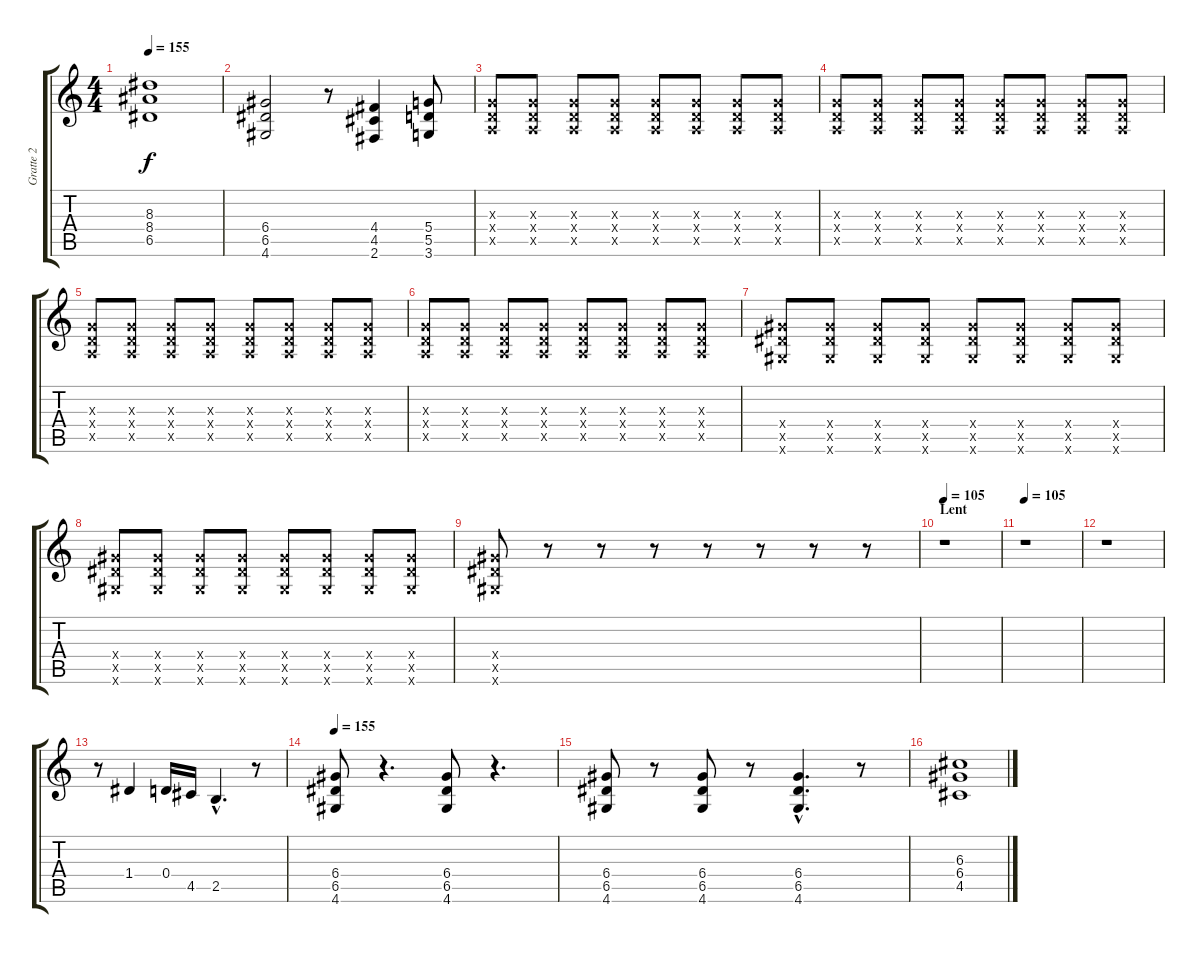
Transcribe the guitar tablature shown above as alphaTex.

\track ("Gratte 2" "Gratte 2") {instrument overdrivenguitar}
\staff {score tabs}
\tuning (E4 B3 G3 D3 A2 E2) {hide}
\ts (4 4)
\tempo 155
\clef g2
\ks c
(8.3 8.4 6.5).1{dy f} |
(6.4 6.5 4.6).2 r.8 (4.4 4.5 2.6).4 (5.4 5.5 3.6).8 |
(0.3{x} 0.4{x} 0.5{x}).8 (0.3{x} 0.4{x} 0.5{x}).8 (0.3{x} 0.4{x} 0.5{x}).8 (0.3{x} 0.4{x} 0.5{x}).8 (0.3{x} 0.4{x} 0.5{x}).8 (0.3{x} 0.4{x} 0.5{x}).8 (0.3{x} 0.4{x} 0.5{x}).8 (0.3{x} 0.4{x} 0.5{x}).8 |
(0.3{x} 0.4{x} 0.5{x}).8 (0.3{x} 0.4{x} 0.5{x}).8 (0.3{x} 0.4{x} 0.5{x}).8 (0.3{x} 0.4{x} 0.5{x}).8 (0.3{x} 0.4{x} 0.5{x}).8 (0.3{x} 0.4{x} 0.5{x}).8 (0.3{x} 0.4{x} 0.5{x}).8 (0.3{x} 0.4{x} 0.5{x}).8 |
(0.3{x} 0.4{x} 0.5{x}).8 (0.3{x} 0.4{x} 0.5{x}).8 (0.3{x} 0.4{x} 0.5{x}).8 (0.3{x} 0.4{x} 0.5{x}).8 (0.3{x} 0.4{x} 0.5{x}).8 (0.3{x} 0.4{x} 0.5{x}).8 (0.3{x} 0.4{x} 0.5{x}).8 (0.3{x} 0.4{x} 0.5{x}).8 |
(0.3{x} 0.4{x} 0.5{x}).8 (0.3{x} 0.4{x} 0.5{x}).8 (0.3{x} 0.4{x} 0.5{x}).8 (0.3{x} 0.4{x} 0.5{x}).8 (0.3{x} 0.4{x} 0.5{x}).8 (0.3{x} 0.4{x} 0.5{x}).8 (0.3{x} 0.4{x} 0.5{x}).8 (0.3{x} 0.4{x} 0.5{x}).8 |
(6.4{x} 6.5{x} 4.6{x}).8 (6.4{x} 6.5{x} 4.6{x}).8 (6.4{x} 6.5{x} 4.6{x}).8 (6.4{x} 6.5{x} 4.6{x}).8 (6.4{x} 6.5{x} 4.6{x}).8 (6.4{x} 6.5{x} 4.6{x}).8 (6.4{x} 6.5{x} 4.6{x}).8 (6.4{x} 6.5{x} 4.6{x}).8 |
(6.4{x} 6.5{x} 4.6{x}).8 (6.4{x} 6.5{x} 4.6{x}).8 (6.4{x} 6.5{x} 4.6{x}).8 (6.4{x} 6.5{x} 4.6{x}).8 (6.4{x} 6.5{x} 4.6{x}).8 (6.4{x} 6.5{x} 4.6{x}).8 (6.4{x} 6.5{x} 4.6{x}).8 (6.4{x} 6.5{x} 4.6{x}).8 |
(6.4{x} 6.5{x} 4.6{x}).8 r.8 r.8 r.8 r.8 r.8 r.8 r.8 |
\section ("" "Lent")
\tempo 105
r.1{instrument electricguitarclean} |
\tempo 105
r.1 |
r.1 |
r.8 1.4.4 0.4.16 4.5.16 2.5{hac}.4{d} r.8 |
\tempo 155
(6.4 6.5 4.6).8{instrument overdrivenguitar} r.4{d} (6.4 6.5 4.6).8 r.4{d} |
(6.4 6.5 4.6).8 r.8 (6.4 6.5 4.6).8 r.8 (6.4{hac} 6.5{hac} 4.6{hac}).4{d} r.8 |
(6.3 6.4 4.5).1
